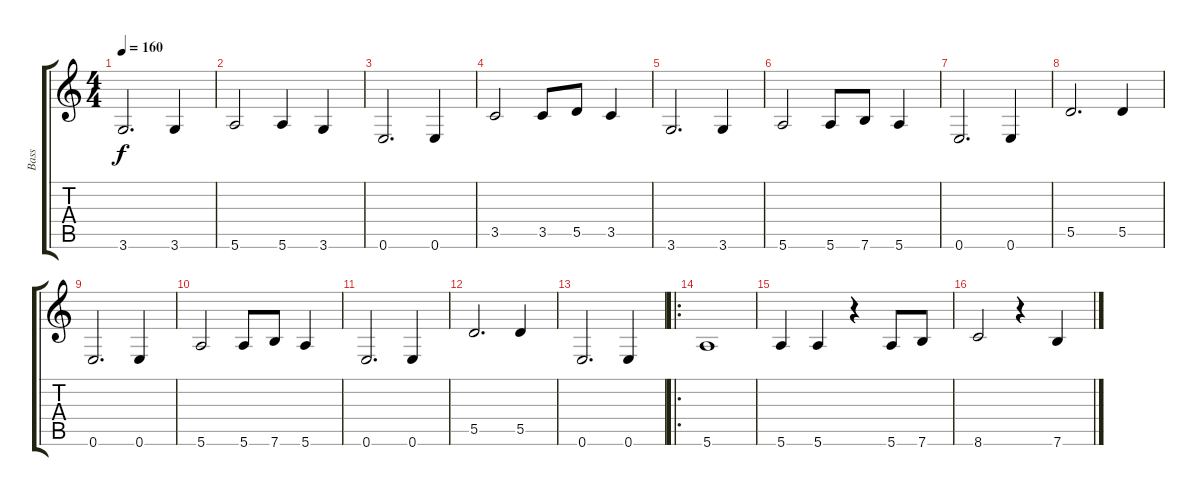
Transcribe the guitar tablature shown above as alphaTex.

\track ("Bass" "Bass") {instrument electricbassfinger}
\staff {score tabs}
\tuning (E4 B3 G3 D3 A2 E2) {hide}
\ts (4 4)
\tempo 160
\clef g2
\ks c
3.6.2{d dy f} 3.6.4 |
5.6.2 5.6.4 3.6.4 |
0.6.2{d} 0.6.4 |
3.5.2 3.5.8 5.5.8 3.5.4 |
3.6.2{d} 3.6.4 |
5.6.2 5.6.8 7.6.8 5.6.4 |
0.6.2{d} 0.6.4 |
5.5.2{d} 5.5.4 |
0.6.2{d} 0.6.4 |
5.6.2 5.6.8 7.6.8 5.6.4 |
0.6.2{d} 0.6.4 |
5.5.2{d} 5.5.4 |
0.6.2{d} 0.6.4 |
\ro
5.6.1 |
5.6.4 5.6.4 r.4 5.6.8 7.6.8 |
8.6.2 r.4 7.6.4
